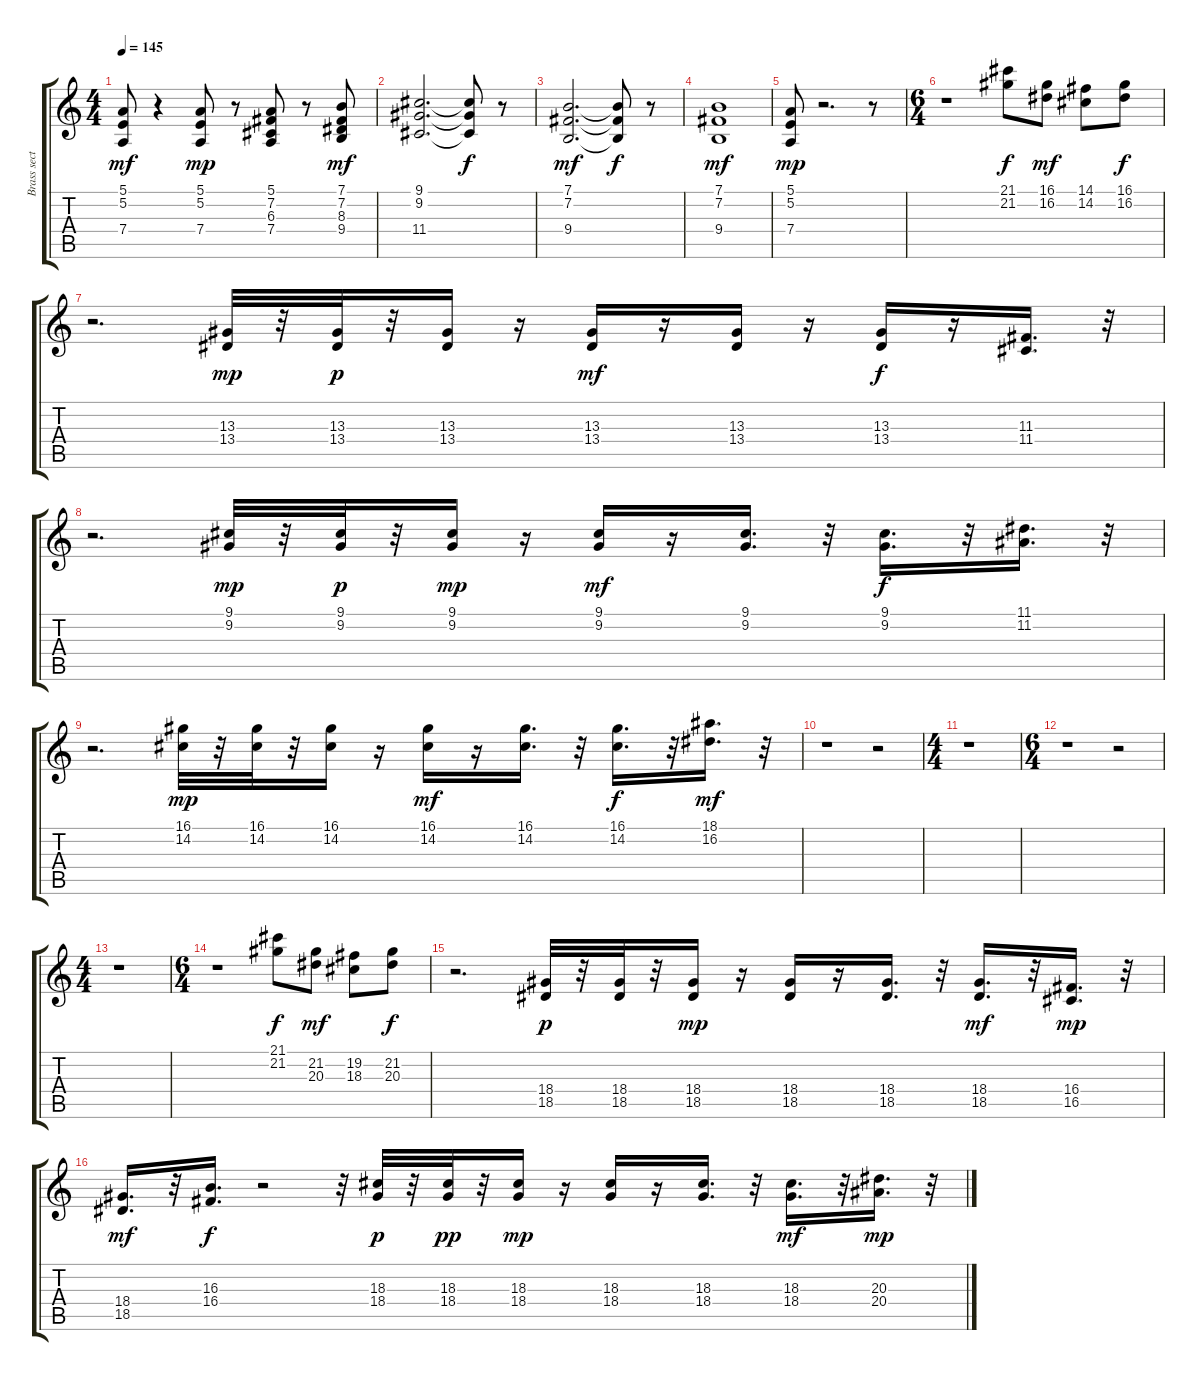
\track ("Brass section" "Brass sect") {instrument brasssection}
\staff {score tabs}
\tuning (E4 B3 G3 D3 A2 E2) {hide}
\ts (4 4)
\tempo 145
\clef g2
\ks c
(5.1 5.2 7.4).8{dy mf} r.4 (5.1 5.2 7.4).8{dy mp} r.8 (5.1 7.2 6.3 7.4).8 r.8 (7.1 7.2 8.3 9.4).8{dy mf} |
(9.1 9.2 11.4).2{d} (9.1{t} 9.2{t} 11.4{t}).8{dy f} r.8 |
(7.1 7.2 9.4).2{d dy mf} (7.1{t} 7.2{t} 9.4{t}).8{dy f} r.8 |
(7.1 7.2 9.4).1{dy mf} |
(5.1 5.2 7.4).8{dy mp} r.2{d} r.8 |
\ts (6 4)
r.1 (21.1 21.2).8{dy f} (16.1 16.2).8{dy mf} (14.1 14.2).8 (16.1 16.2).8{dy f} |
r.2{d} (13.3 13.4).32{dy mp} r.32 (13.3 13.4).32{dy p} r.32 (13.3 13.4).16 r.16 (13.3 13.4).16{dy mf} r.16 (13.3 13.4).16 r.16 (13.3 13.4).16{dy f} r.16 (11.3 11.4).16{d} r.32 |
r.2{d} (9.1 9.2).32{dy mp} r.32 (9.1 9.2).32{dy p} r.32 (9.1 9.2).16{dy mp} r.16 (9.1 9.2).16{dy mf} r.16 (9.1 9.2).16{d} r.32 (9.1 9.2).16{d dy f} r.32 (11.1 11.2).16{d} r.32 |
r.2{d} (16.1 14.2).32{dy mp} r.32 (16.1 14.2).32 r.32 (16.1 14.2).16 r.16 (16.1 14.2).16{dy mf} r.16 (16.1 14.2).16{d} r.32 (16.1 14.2).16{d dy f} r.32 (18.1 16.2).16{d dy mf} r.32 |
r.1 r.2 |
\ts (4 4)
r.1 |
\ts (6 4)
r.1 r.2 |
\ts (4 4)
r.1 |
\ts (6 4)
r.1 (21.1 21.2).8{dy f} (21.2 20.3).8{dy mf} (19.2 18.3).8 (21.2 20.3).8{dy f} |
r.2{d} (18.4 18.5).32{dy p} r.32 (18.4 18.5).32 r.32 (18.4 18.5).16{dy mp} r.16 (18.4 18.5).16 r.16 (18.4 18.5).16{d} r.32 (18.4 18.5).16{d dy mf} r.32 (16.4 16.5).16{d dy mp} r.32 |
(18.4 18.5).16{d dy mf} r.32 (16.3 16.4).16{d dy f} r.2 r.32 (18.3 18.4).32{dy p} r.32 (18.3 18.4).32{dy pp} r.32 (18.3 18.4).16{dy mp} r.16 (18.3 18.4).16 r.16 (18.3 18.4).16{d} r.32 (18.3 18.4).16{d dy mf} r.32 (20.3 20.4).16{d dy mp} r.32
